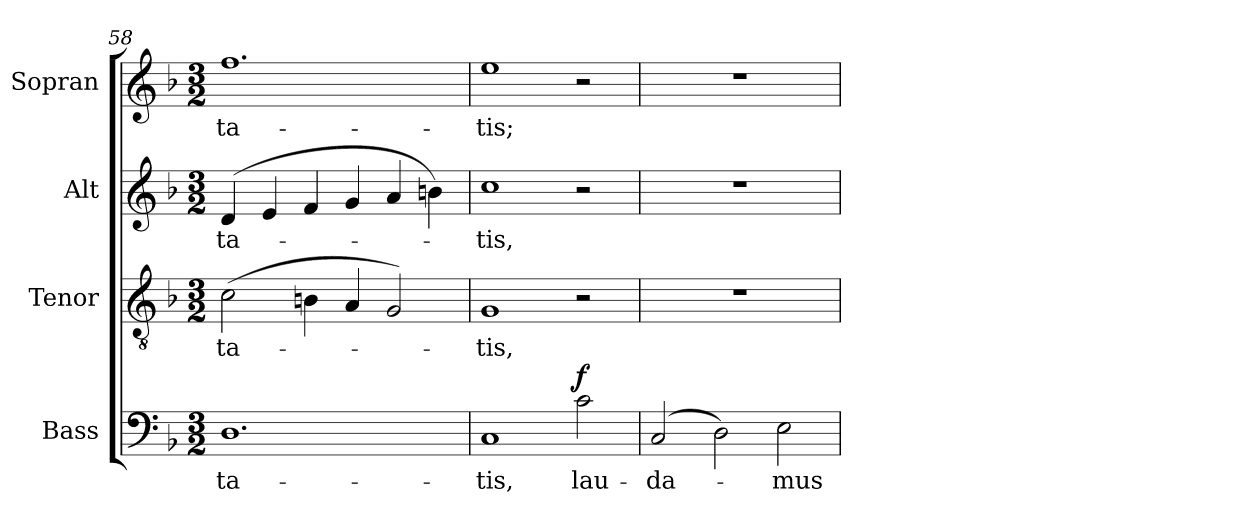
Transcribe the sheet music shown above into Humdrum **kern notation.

**kern	**text	**dynam	**kern	**text	**kern	**text	**kern	**text
*part4	*part4	*part4	*part3	*part3	*part2	*part2	*part1	*part1
*staff4	*staff4	*staff4	*staff3	*staff3	*staff2	*staff2	*staff1	*staff1
*I"Bass	*	*	*I"Tenor	*	*I"Alt	*	*I"Sopran	*
*I'B.	*	*	*I'T.	*	*I'A.	*	*I'S.	*
*clefF4	*	*	*clefGv2	*	*clefG2	*	*clefG2	*
*k[b-]	*	*	*k[b-]	*	*k[b-]	*	*k[b-]	*
*F:	*	*	*F:	*	*F:	*	*F:	*
*M3/2	*	*	*M3/2	*	*M3/2	*	*M3/2	*
=58	=58	=58	=58	=58	=58	=58	=58	=58
!	!LO:LY:b	!	!	!LO:LY:b	!	!LO:LY:b	!	!LO:LY:b
1.D	-ta-	.	(>2c\	-ta-	(4d/	-ta-	1.ff	-ta-
.	.	.	.	.	4e/	.	.	.
.	.	.	4Bn\	.	4f/	.	.	.
.	.	.	4A/	.	4g/	.	.	.
.	.	.	2G/)	.	4a/	.	.	.
.	.	.	.	.	4bn\)	.	.	.
!!LO:LB:g=z
=59	=59	=59	=59	=59	=59	=59	=59	=59
!	!LO:LY:b	!	!	!LO:LY:b	!	!LO:LY:b	!	!LO:LY:b
1C	-tis,	.	1G	-tis,	1cc	-tis,	1ee	-tis;
!	!LO:LY:b	!LO:DY:a	!	!	!	!	!	!
2c\	lau-	f	2r	.	2r	.	2r	.
=60	=60	=60	=60	=60	=60	=60	=60	=60
!	!LO:LY:b	!	!	!	!	!	!	!
(2C/	-da-	.	1.r	.	1.r	.	1.r	.
2D\)	.	.	.	.	.	.	.	.
!	!LO:LY:b	!	!	!	!	!	!	!
2E\	-mus	.	.	.	.	.	.	.
=	=	=	=	=	=	=	=	=
*-	*-	*-	*-	*-	*-	*-	*-	*-
